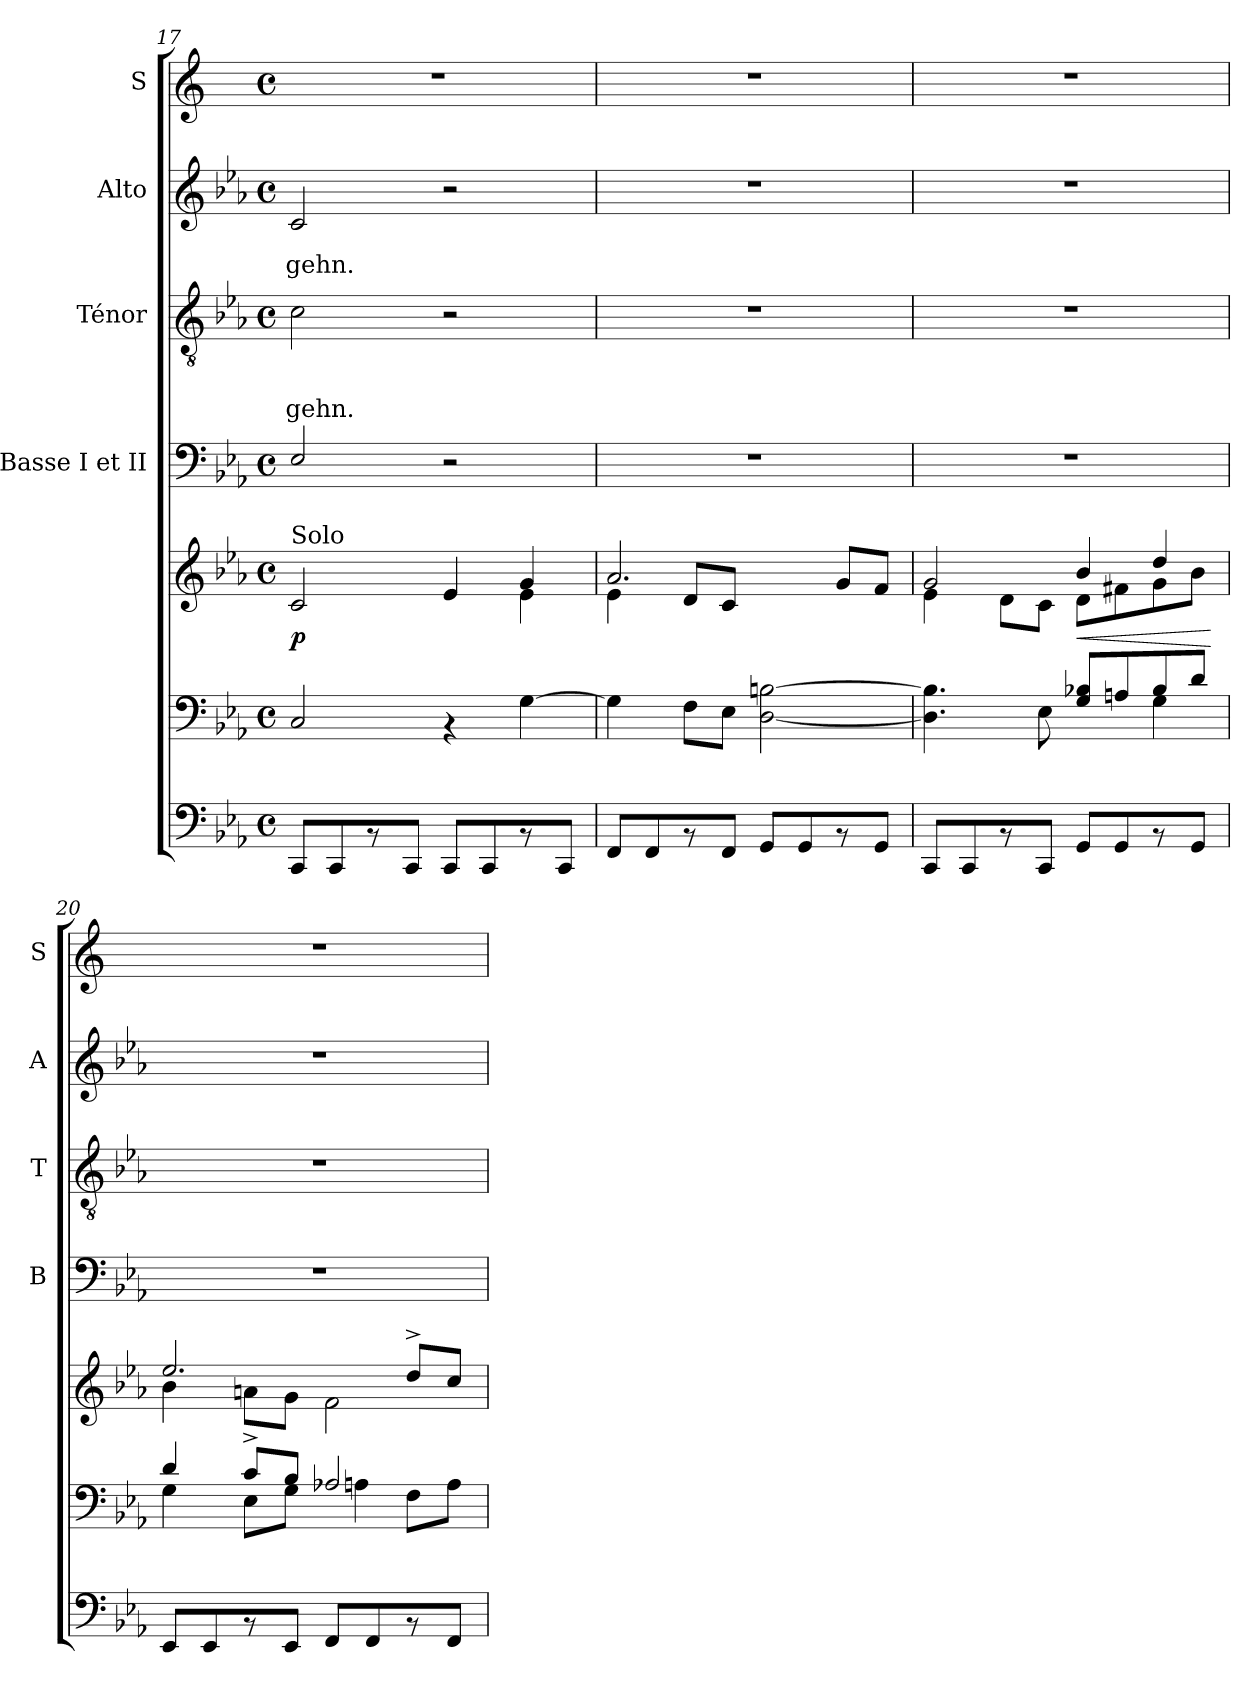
**kern	**kern	**kern	**dynam	**kern	**text	**kern	**text	**text	**text	**kern	**text	**text	**kern
*part7	*part6	*part5	*part5	*part4	*part4	*part3	*part3	*part3	*part3	*part2	*part2	*part2	*part1
*staff7	*staff6	*staff5	*staff5	*staff4	*staff4	*staff3	*staff3	*staff3	*staff3	*staff2	*staff2	*staff2	*staff1
*	*	*	*	*I"Basse I et II	*	*I"Ténor	*	*	*	*I"Alto	*	*	*I"S
*	*	*	*	*I'B	*	*I'T	*	*	*	*I'A	*	*	*I'S
*clefF4	*clefF4	*clefG2	*	*clefF4	*	*clefGv2	*	*	*	*clefG2	*	*	*clefG2
*k[b-e-a-]	*k[b-e-a-]	*k[b-e-a-]	*	*k[b-e-a-]	*	*k[b-e-a-]	*	*	*	*k[b-e-a-]	*	*	*k[]
*E-:	*E-:	*E-:	*	*E-:	*	*E-:	*	*	*	*E-:	*	*	*C:
*M4/4	*M4/4	*M4/4	*	*M4/4	*	*M4/4	*	*	*	*M4/4	*	*	*M4/4
*met(c)	*met(c)	*met(c)	*	*met(c)	*	*met(c)	*	*	*	*met(c)	*	*	*met(c)
=17	=17	=17	=17	=17	=17	=17	=17	=17	=17	=17	=17	=17	=17
*	*	*^	*	*	*	*	*	*	*	*	*	*	*
!	!	!LO:TX:a:t=Solo	!	!	!	!	!	!	!	!	!	!	!	!
!	!	!	!	!LO:DY:b	!	!	!	!	!	!LO:LY:b	!	!	!LO:LY:b	!
8CC/L	2C/	2c/	2.ryy	p	2E-/	.	2c\	.	.	gehn.	2c/	.	gehn.	1r
8CC/	.	.	.	.	.	.	.	.	.	.	.	.	.	.
8rAA	.	.	.	.	.	.	.	.	.	.	.	.	.	.
8CC/J	.	.	.	.	.	.	.	.	.	.	.	.	.	.
8CC/L	4rAA	4e-/	.	.	2r	.	2r	.	.	.	2r	.	.	.
8CC/	.	.	.	.	.	.	.	.	.	.	.	.	.	.
8rAA	[>4G\	4g/	4e-\	.	.	.	.	.	.	.	.	.	.	.
8CC/J	.	.	.	.	.	.	.	.	.	.	.	.	.	.
=18	=18	=18	=18	=18	=18	=18	=18	=18	=18	=18	=18	=18	=18	=18
8FF/L	4G\]	4e-\	2.a-/	.	1r	.	1r	.	.	.	1r	.	.	1r
8FF/	.	.	.	.	.	.	.	.	.	.	.	.	.	.
8rAA	8F\L	8d/L	.	.	.	.	.	.	.	.	.	.	.	.
8FF/J	8E-\J	8c/J	.	.	.	.	.	.	.	.	.	.	.	.
8GG/L	[<2D\ [>2Bn\	2ryy	.	.	.	.	.	.	.	.	.	.	.	.
8GG/	.	.	.	.	.	.	.	.	.	.	.	.	.	.
8rAA	.	.	8g/L	.	.	.	.	.	.	.	.	.	.	.
8GG/J	.	.	8f/J	.	.	.	.	.	.	.	.	.	.	.
=19	=19	=19	=19	=19	=19	=19	=19	=19	=19	=19	=19	=19	=19	=19
*	*^	*	*	*	*	*	*	*	*	*	*	*	*	*
8CC/L	4.D\] 4.B\]	2.ryy	2g/	4e-\	.	1r	.	1r	.	.	.	1r	.	.	1r
8CC/	.	.	.	.	.	.	.	.	.	.	.	.	.	.	.
8rAA	.	.	.	8d\L	.	.	.	.	.	.	.	.	.	.	.
8CC/J	8E-\	.	.	8c\J	.	.	.	.	.	.	.	.	.	.	.
!	!	!	!	!	!LO:HP:b	!	!	!	!	!	!	!	!	!	!
8GG/L	8G/ 8B-/L	.	4b-/	8d\L	<	.	.	.	.	.	.	.	.	.	.
8GG/	8An/	.	.	8f#X\	.	.	.	.	.	.	.	.	.	.	.
8rAA	8B-/	4G\	4dd/	8g\	.	.	.	.	.	.	.	.	.	.	.
8GG/J	8d/J	.	.	8b-\J	.	.	.	.	.	.	.	.	.	.	.
*	*v	*v	*	*	*	*	*	*	*	*	*	*	*	*	*
*	*	*v	*v	*	*	*	*	*	*	*	*	*	*	*
.	.	.	[	.	.	.	.	.	.	.	.	.	.
=20	=20	=20	=20	=20	=20	=20	=20	=20	=20	=20	=20	=20	=20
*	*^	*^	*	*	*	*	*	*	*	*	*	*	*
8EE-/L	4d/	4G\	2.ee-/	4b-\	.	1r	.	1r	.	.	.	1r	.	.	1r
8EE-/	.	.	.	.	.	.	.	.	.	.	.	.	.	.	.
8rAA	8c^>/L	8E-\L	.	8an\L	.	.	.	.	.	.	.	.	.	.	.
8EE-/J	8B-/J	8G\J	.	8g\J	.	.	.	.	.	.	.	.	.	.	.
8FF/L	2A-X/	4An\	.	2f\	.	.	.	.	.	.	.	.	.	.	.
8FF/	.	.	.	.	.	.	.	.	.	.	.	.	.	.	.
8rAA	.	8F\L	8dd^>/L	.	.	.	.	.	.	.	.	.	.	.	.
8FF/J	.	8A\J	8cc/J	.	.	.	.	.	.	.	.	.	.	.	.
*	*v	*v	*	*	*	*	*	*	*	*	*	*	*	*	*
*	*	*v	*v	*	*	*	*	*	*	*	*	*	*	*
=	=	=	=	=	=	=	=	=	=	=	=	=	=
*-	*-	*-	*-	*-	*-	*-	*-	*-	*-	*-	*-	*-	*-
